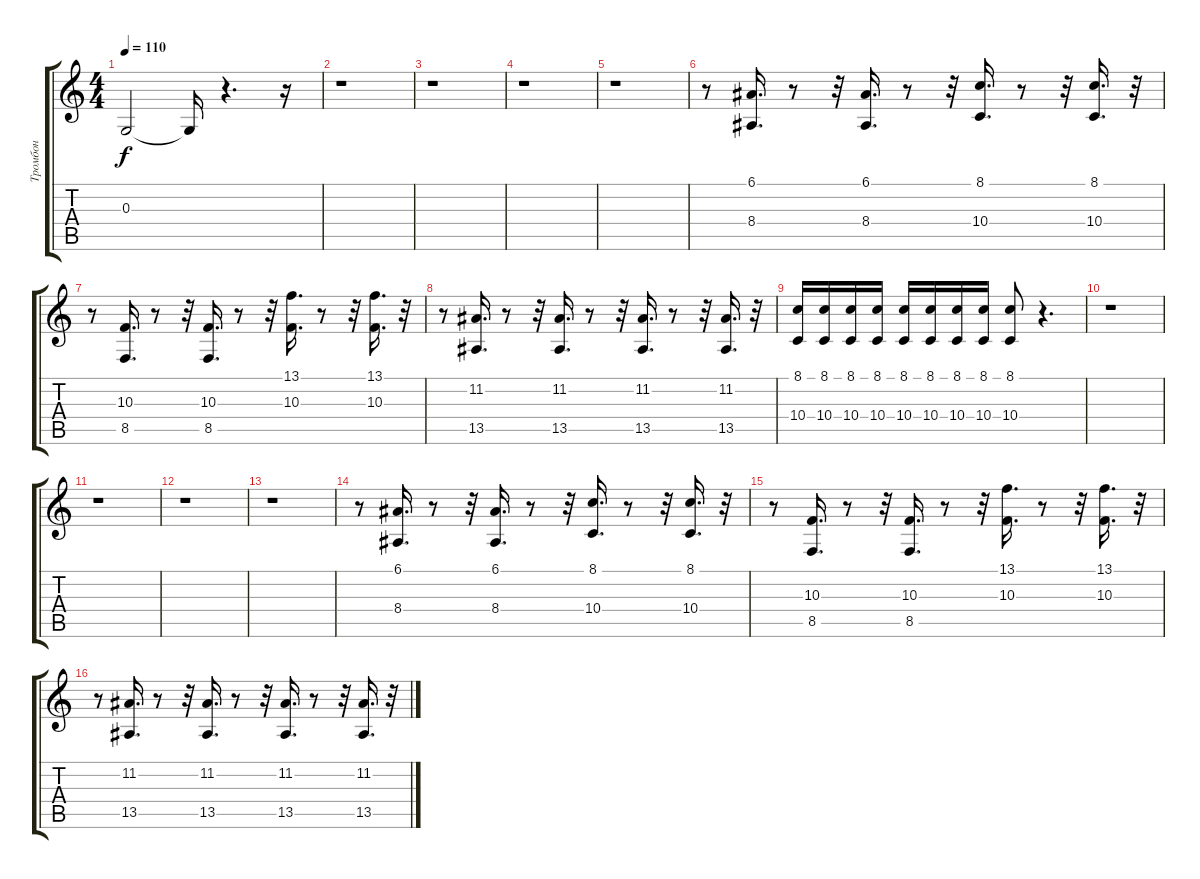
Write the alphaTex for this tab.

\track ("Тромбон" "Тромбон") {instrument trombone}
\staff {score tabs}
\tuning (E4 B3 G3 D3 A2 E2) {hide}
\ts (4 4)
\tempo 110
\clef g2
\ks c
0.3.2{dy f} 0.3{t}.16 r.4{d} r.16 |
r.1 |
r.1 |
r.1 |
r.1 |
r.8 (6.1 8.4).16{d} r.8 r.32 (6.1 8.4).16{d} r.8 r.32 (8.1 10.4).16{d} r.8 r.32 (8.1 10.4).16{d} r.32 |
r.8 (10.3 8.5).16{d} r.8 r.32 (10.3 8.5).16{d} r.8 r.32 (13.1 10.3).16{d} r.8 r.32 (13.1 10.3).16{d} r.32 |
r.8 (11.2 13.5).16{d} r.8 r.32 (11.2 13.5).16{d} r.8 r.32 (11.2 13.5).16{d} r.8 r.32 (11.2 13.5).16{d} r.32 |
(8.1 10.4).16 (8.1 10.4).16 (8.1 10.4).16 (8.1 10.4).16 (8.1 10.4).16 (8.1 10.4).16 (8.1 10.4).16 (8.1 10.4).16 (8.1 10.4).8 r.4{d} |
r.1 |
r.1 |
r.1 |
r.1 |
r.8 (6.1 8.4).16{d} r.8 r.32 (6.1 8.4).16{d} r.8 r.32 (8.1 10.4).16{d} r.8 r.32 (8.1 10.4).16{d} r.32 |
r.8 (10.3 8.5).16{d} r.8 r.32 (10.3 8.5).16{d} r.8 r.32 (13.1 10.3).16{d} r.8 r.32 (13.1 10.3).16{d} r.32 |
r.8 (11.2 13.5).16{d} r.8 r.32 (11.2 13.5).16{d} r.8 r.32 (11.2 13.5).16{d} r.8 r.32 (11.2 13.5).16{d} r.32
